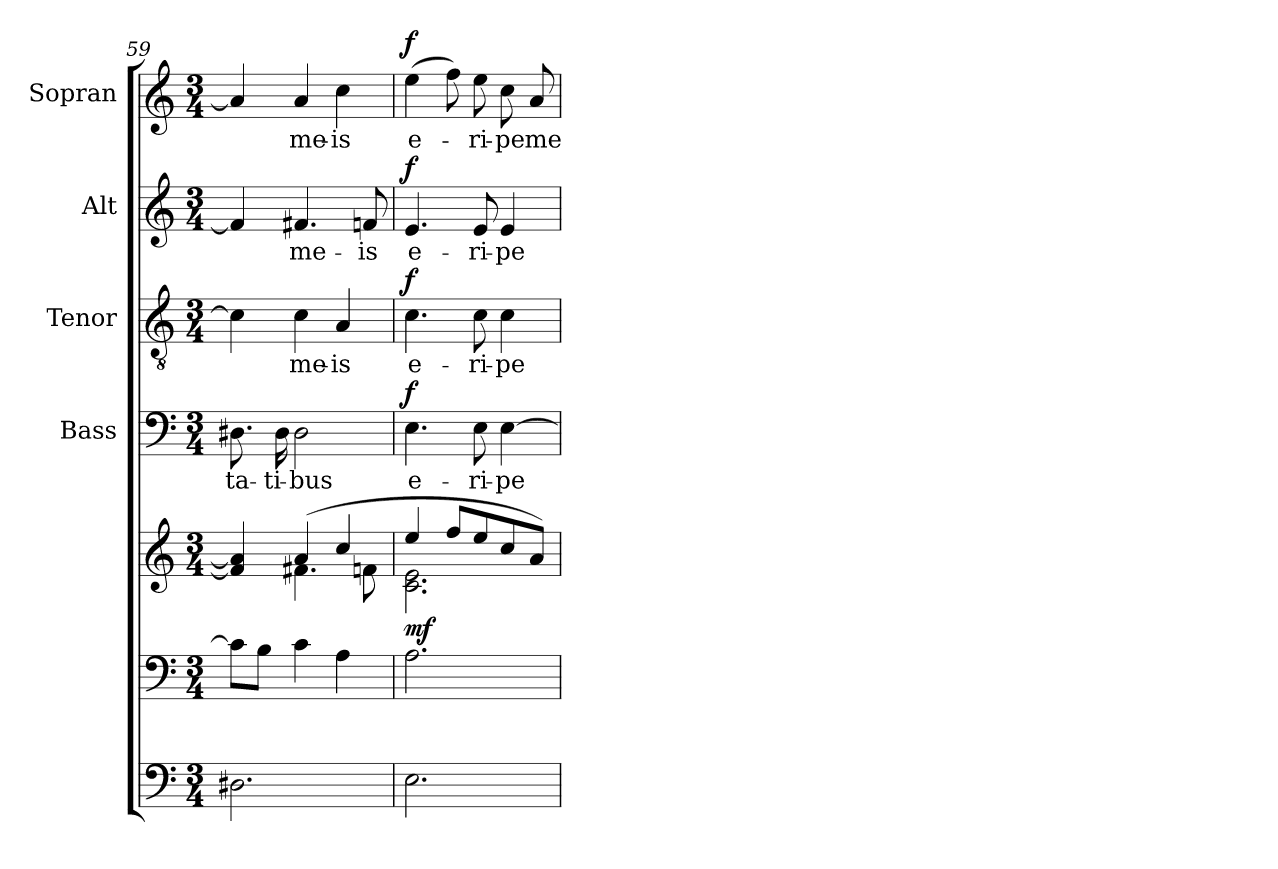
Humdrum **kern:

**kern	**kern	**kern	**dynam	**kern	**text	**dynam	**kern	**text	**dynam	**kern	**text	**dynam	**kern	**text	**dynam
*part6	*part5	*part5	*part5	*part4	*part4	*part4	*part3	*part3	*part3	*part2	*part2	*part2	*part1	*part1	*part1
*staff7	*staff6	*staff5	*staff5/6	*staff4	*staff4	*staff4	*staff3	*staff3	*staff3	*staff2	*staff2	*staff2	*staff1	*staff1	*staff1
*	*	*	*	*I"Bass	*	*	*I"Tenor	*	*	*I"Alt	*	*	*I"Sopran	*	*
*	*	*	*	*I'B.	*	*	*I'T.	*	*	*I'A.	*	*	*I'S.	*	*
*clefF4	*clefF4	*clefG2	*	*clefF4	*	*	*clefGv2	*	*	*clefG2	*	*	*clefG2	*	*
*k[]	*k[]	*k[]	*	*k[]	*	*	*k[]	*	*	*k[]	*	*	*k[]	*	*
*C:	*C:	*C:	*	*C:	*	*	*C:	*	*	*C:	*	*	*C:	*	*
*M3/4	*M3/4	*M3/4	*	*M3/4	*	*	*M3/4	*	*	*M3/4	*	*	*M3/4	*	*
=59	=59	=59	=59	=59	=59	=59	=59	=59	=59	=59	=59	=59	=59	=59	=59
*	*	*^	*	*	*	*	*	*	*	*	*	*	*	*	*
!	!	!	!	!	!	!LO:LY:b	!	!	!	!	!	!	!	!	!	!
2.D#X\	8c\L]	4f#/] 4a/]	4ryy	.	8.D#X\	-ta-	.	4c\]	.	.	4f#/]	.	.	4a/]	.	.
.	8B\J	.	.	.	.	.	.	.	.	.	.	.	.	.	.	.
!	!	!	!	!	!	!LO:LY:b	!	!	!	!	!	!	!	!	!	!
.	.	.	.	.	16D#\	-ti-	.	.	.	.	.	.	.	.	.	.
!	!	!	!	!	!	!LO:LY:b	!	!	!LO:LY:b	!	!	!LO:LY:b	!	!	!LO:LY:b	!
.	4c\	(4a/	4.f#X\	.	2D#\	-bus	.	4c\	me-	.	4.f#X/	me-	.	4a/	me-	.
!	!	!	!	!	!	!	!	!	!LO:LY:b	!	!	!	!	!	!LO:LY:b	!
.	4A\	4cc/	.	.	.	.	.	4A/	-is	.	.	.	.	4cc\	-is	.
!	!	!	!	!	!	!	!	!	!	!	!	!LO:LY:b	!	!	!	!
.	.	.	8fn\	.	.	.	.	.	.	.	8fn/	-is	.	.	.	.
=60	=60	=60	=60	=60	=60	=60	=60	=60	=60	=60	=60	=60	=60	=60	=60	=60
!	!	!	!	!LO:DY:b	!	!LO:LY:b	!LO:DY:a	!	!LO:LY:b	!LO:DY:a	!	!LO:LY:b	!LO:DY:a	!	!LO:LY:b	!LO:DY:a
2.E\	2.A\	4ee/	2.c\ 2.e\	mf	4.E\	e-	f	4.c\	e-	f	4.e/	e-	f	(>4ee\	e-	f
.	.	8ff/L	.	.	.	.	.	.	.	.	.	.	.	8ff\)	.	.
!	!	!	!	!	!	!LO:LY:b	!	!	!LO:LY:b	!	!	!LO:LY:b	!	!	!LO:LY:b	!
.	.	8ee/	.	.	8E\	-ri-	.	8c\	-ri-	.	8e/	-ri-	.	8ee\	-ri-	.
!	!	!	!	!	!	!LO:LY:b	!	!	!LO:LY:b	!	!	!LO:LY:b	!	!	!LO:LY:b	!
.	.	8cc/	.	.	[4E\	-pe	.	4c\	-pe	.	4e/	-pe	.	8cc\	-pe	.
!	!	!	!	!	!	!	!	!	!	!	!	!	!	!	!LO:LY:b	!
.	.	8a/J)	.	.	.	.	.	.	.	.	.	.	.	8a/	me	.
*	*	*v	*v	*	*	*	*	*	*	*	*	*	*	*	*	*
=	=	=	=	=	=	=	=	=	=	=	=	=	=	=	=
*-	*-	*-	*-	*-	*-	*-	*-	*-	*-	*-	*-	*-	*-	*-	*-
